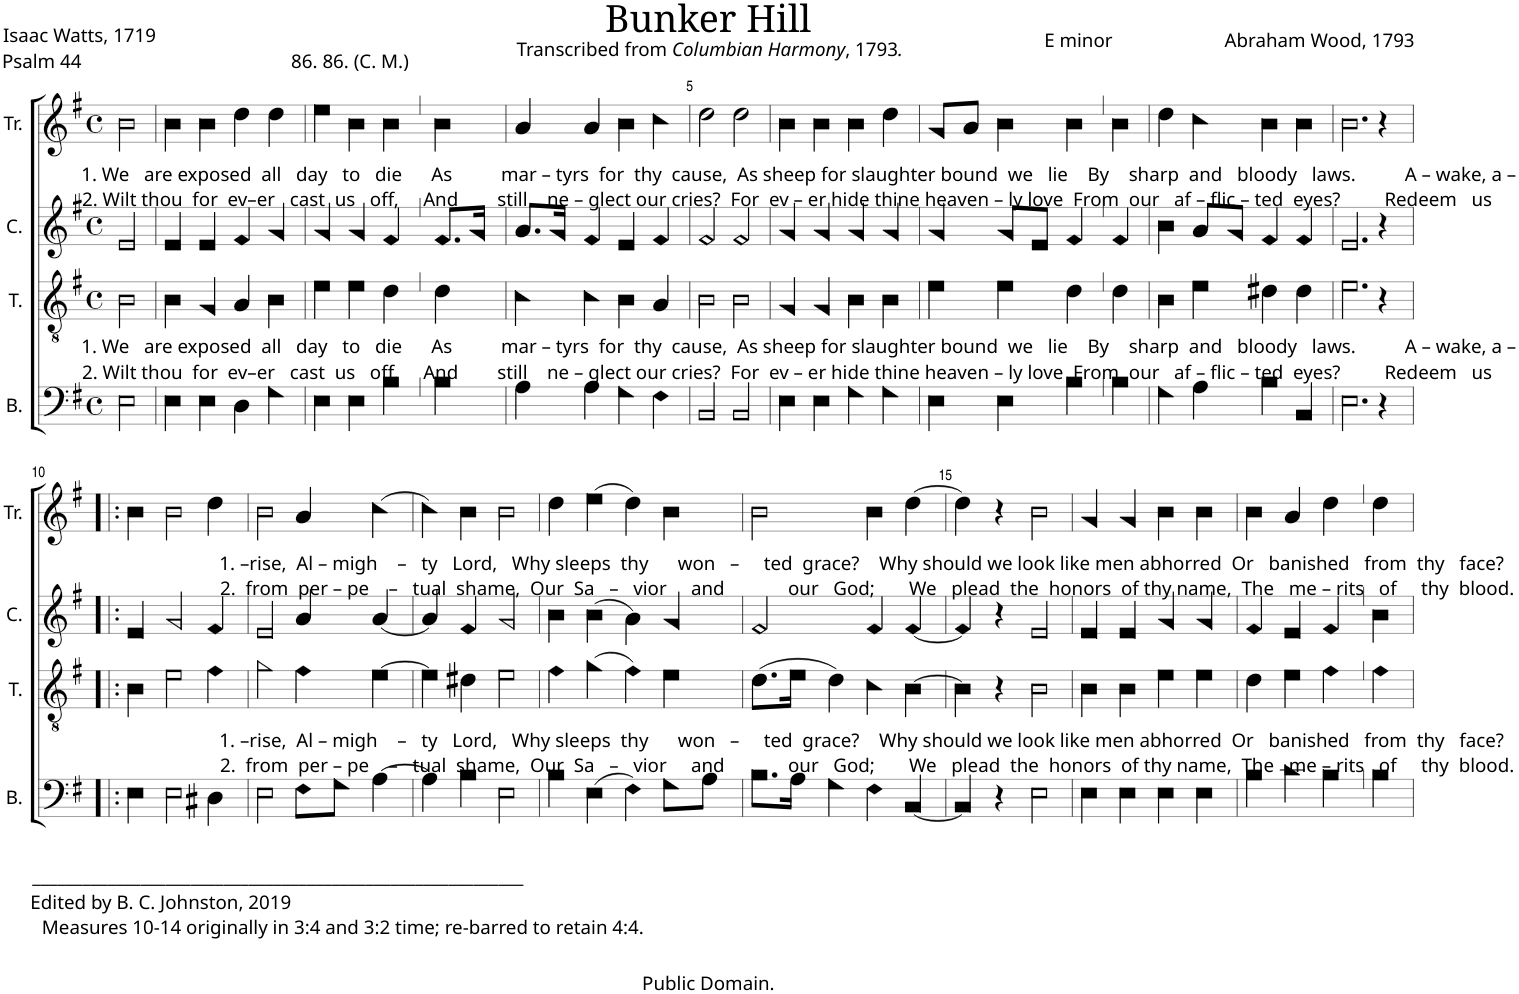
**kern	**kern	**kern	**kern
*part4	*part3	*part2	*part1
*staff4	*staff3	*staff2	*staff1
*I"B.	*I"T.	*I"C.	*I"Tr.
*I'B.	*I'T.	*I'C.	*I'Tr.
*clefF4	*clefGv2	*clefG2	*clefG2
*k[f#]	*k[f#]	*k[f#]	*k[f#]
*M4/4	*M4/4	*M4/4	*M4/4
*met(c)	*met(c)	*met(c)	*met(c)
=1	=1	=1	=1
!	!	!	!LO:TX:b:t=1. We   are exposed  all   day   to   die      As          mar – tyrs  for  thy  cause,  As sheep for slaughter bound  we   lie    By    sharp  and   bloody   laws.          A – wake, a –
!	!	!	!LO:TX:b:t=2. Wilt thou  for  ev–er   cast  us   off,     And        still    ne – glect our cries?  For  ev – er hide thine heaven – ly love  From  our   af – flic – ted  eyes?         Redeem   us
!	!LO:TX:b:t=1. We   are exposed  all   day   to   die      As          mar – tyrs  for  thy  cause,  As sheep for slaughter bound  we   lie    By    sharp  and   bloody   laws.          A – wake, a –	!	!
!	!LO:TX:b:t=2. Wilt thou  for  ev–er   cast  us   off,     And        still    ne – glect our cries?  For  ev – er hide thine heaven – ly love  From  our   af – flic – ted  eyes?         Redeem   us	!	!
2E!\	2B!\	2e!/	2b!\
=2	=2	=2	=2
4E!\	4B!\	4e!/	4b!\
4E!\	4G!/	4e!/	4b!\
4D!\	4A!/	4f#!/	4dd!\
4G!\	4B!\	4g!/	4dd!\
=3	=3	=3	=3
4E!\	4e!\	4g!/	4ee!\
4E!\	4e!\	4g!/	4b!\
4B!\	4d!\	4f#!/	4b!\
4B!\	4d!\	8.f#!/L	4b!\
.	.	16g!/Jk	.
=4	=4	=4	=4
4A!\	4c!\	8.a!/L	4a!/
.	.	16g!/Jk	.
4A!\	4c!\	4f#!/	4a!/
4G!\	4B!\	4e!/	4b!\
4F#!\	4A!/	4f#!/	4cc!\
=5	=5	=5	=5
2BB!/	2B!\	2f#!/	2dd!\
2BB!/	2B!\	2f#!/	2dd!\
=6	=6	=6	=6
4E!\	4G!/	4g!/	4b!\
4E!\	4G!/	4g!/	4b!\
4G!\	4B!\	4g!/	4b!\
4G!\	4B!\	4g!/	4dd!\
=7	=7	=7	=7
4E!\	4e!\	4g!/	8g!/L
.	.	.	8a!/J
4E!\	4e!\	8g!/L	4b!\
.	.	8e!/J	.
4B!\	4d!\	4f#!/	4b!\
4B!\	4d!\	4f#!/	4b!\
=8	=8	=8	=8
4G!\	4B!\	4b!\	4dd!\
4A!\	4e!\	8a!/L	4cc!\
.	.	8g!/J	.
4B!\	4d#X!\	4f#!/	4b!\
4BB!/	4d#!\	4f#!/	4b!\
=9	=9	=9	=9
2.E!\	2.e!\	2.e!/	2.b!\
4r	4r	4r	4r
!!LO:LB:g=z
=10!|:	=10!|:	=10!|:	=10!|:
4E!\	4B!\	4e!/	4b!\
2E!\	2e!\	2g!/	2b!\
4D#X!\	4f#!\	4f#!/	4dd!\
=11	=11	=11	=11
!	!	!	!LO:TX:b:t=1. –rise,  Al – migh    –   ty   Lord,   Why sleeps  thy      won   –     ted  grace?    Why should we look like men abhorred  Or   banished   from  thy   face?
!	!	!	!LO:TX:b:t=2.  from  per – pe    –   tual  shame,  Our  Sa   –   vior     and             our   God;       We   plead  the  honors  of thy name,  The   me – rits   of     thy  blood.
!	!LO:TX:b:t=1. –rise,  Al – migh    –   ty   Lord,   Why sleeps  thy      won   –     ted  grace?    Why should we look like men abhorred  Or   banished   from  thy   face?	!	!
!	!LO:TX:b:t=2.  from  per – pe    –   tual  shame,  Our  Sa   –   vior     and             our   God;       We   plead  the  honors  of thy name,  The   me – rits   of     thy  blood.	!	!
2E!\	2g!\	2e!/	2b!\
8F#!\L	4f#!\	4a!/	4a!/
8G!\J	.	.	.
[4A!\	[4e!\	[4a!/	[4cc!\
=12	=12	=12	=12
4A!\]	4e!\]	4a!/]	4cc!\]
4B!\	4d#X!\	4f#!/	4b!\
2E!\	2e!\	2g!/	2b!\
=13	=13	=13	=13
!LO:TX:b:t=___________________________________________________________	!	!	!
!LO:TX:b:t=Edited by B. C. Johnston, 2019	!	!	!
!LO:TX:b:t=Measures 10-14 originally in 3&colon;4 and 3&colon;2 time; re-barred to retain 4&colon;4.	!	!	!
4B!\	4f#!\	4b!\	4dd!\
(4E!\	(4g!\	(4b!\	(4ee!\
4F#!\)	4f#!\)	4a!\)	4dd!\)
8G!\L	4e!\	4g!/	4b!\
8A!\J	.	.	.
=14	=14	=14	=14
8.B!\L	(8.d!\L	2f#!/	2b!\
16A!\Jk	16e!\Jk	.	.
4G!\	4d!\)	.	.
4F#!\	4c!\	4f#!/	4b!\
[4BB!/	[4B!\	[4f#!/	[4dd!\
=15	=15	=15	=15
4BB!/]	4B!\]	4f#!/]	4dd!\]
4r	4r	4r	4r
2E!\	2B!\	2e!/	2b!\
=16	=16	=16	=16
4E!\	4B!\	4e!/	4g!/
4E!\	4B!\	4e!/	4g!/
4E!\	4e!\	4g!/	4b!\
4E!\	4e!\	4g!/	4b!\
=17	=17	=17	=17
4B!\	4d!\	4f#!/	4b!\
4c!\	4e!\	4e!/	4a!/
4B!\	4f#!\	4f#!/	4dd!\
4B!\	4f#!\	4b!\	4dd!\
=	=	=	=
*-	*-	*-	*-
